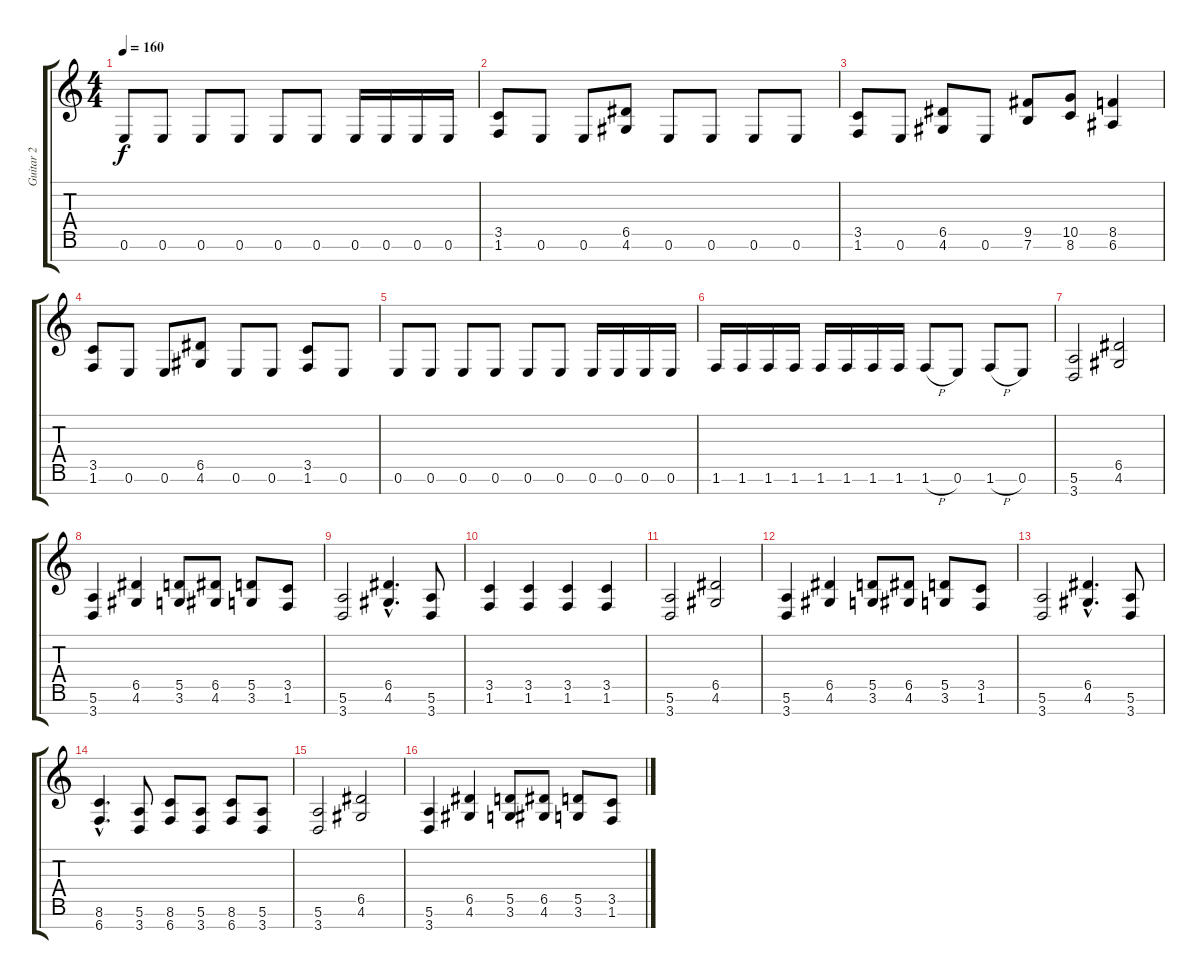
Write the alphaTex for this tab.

\track ("Guitar 2" "Guitar 2") {instrument overdrivenguitar}
\staff {score tabs}
\tuning (E4 B3 G3 D3 A2 E2 B1) {hide}
\ts (4 4)
\tempo 160
\clef g2
\ks c
0.6.8{dy f} 0.6.8 0.6.8 0.6.8 0.6.8 0.6.8 0.6.16 0.6.16 0.6.16 0.6.16 |
(3.5 1.6).8 0.6.8 0.6.8 (6.5 4.6).8 0.6.8 0.6.8 0.6.8 0.6.8 |
(3.5 1.6).8 0.6.8 (6.5 4.6).8 0.6.8 (9.5 7.6).8 (10.5 8.6).8 (8.5 6.6).4 |
(3.5 1.6).8 0.6.8 0.6.8 (6.5 4.6).8 0.6.8 0.6.8 (3.5 1.6).8 0.6.8 |
0.6.8 0.6.8 0.6.8 0.6.8 0.6.8 0.6.8 0.6.16 0.6.16 0.6.16 0.6.16 |
1.6.16 1.6.16 1.6.16 1.6.16 1.6.16 1.6.16 1.6.16 1.6.16 1.6{h}.8 0.6.8 1.6{h}.8 0.6.8 |
(5.6 3.7).2 (6.5 4.6).2 |
(5.6 3.7).4 (6.5 4.6).4 (5.5 3.6).8 (6.5 4.6).8 (5.5 3.6).8 (3.5 1.6).8 |
(5.6 3.7).2 (6.5{hac} 4.6{hac}).4{d} (5.6 3.7).8 |
(3.5 1.6).4 (3.5 1.6).4 (3.5 1.6).4 (3.5 1.6).4 |
(5.6 3.7).2 (6.5 4.6).2 |
(5.6 3.7).4 (6.5 4.6).4 (5.5 3.6).8 (6.5 4.6).8 (5.5 3.6).8 (3.5 1.6).8 |
(5.6 3.7).2 (6.5{hac} 4.6{hac}).4{d} (5.6 3.7).8 |
(8.6{hac} 6.7{hac}).4{d} (5.6 3.7).8 (8.6 6.7).8 (5.6 3.7).8 (8.6 6.7).8 (5.6 3.7).8 |
(5.6 3.7).2 (6.5 4.6).2 |
(5.6 3.7).4 (6.5 4.6).4 (5.5 3.6).8 (6.5 4.6).8 (5.5 3.6).8 (3.5 1.6).8
